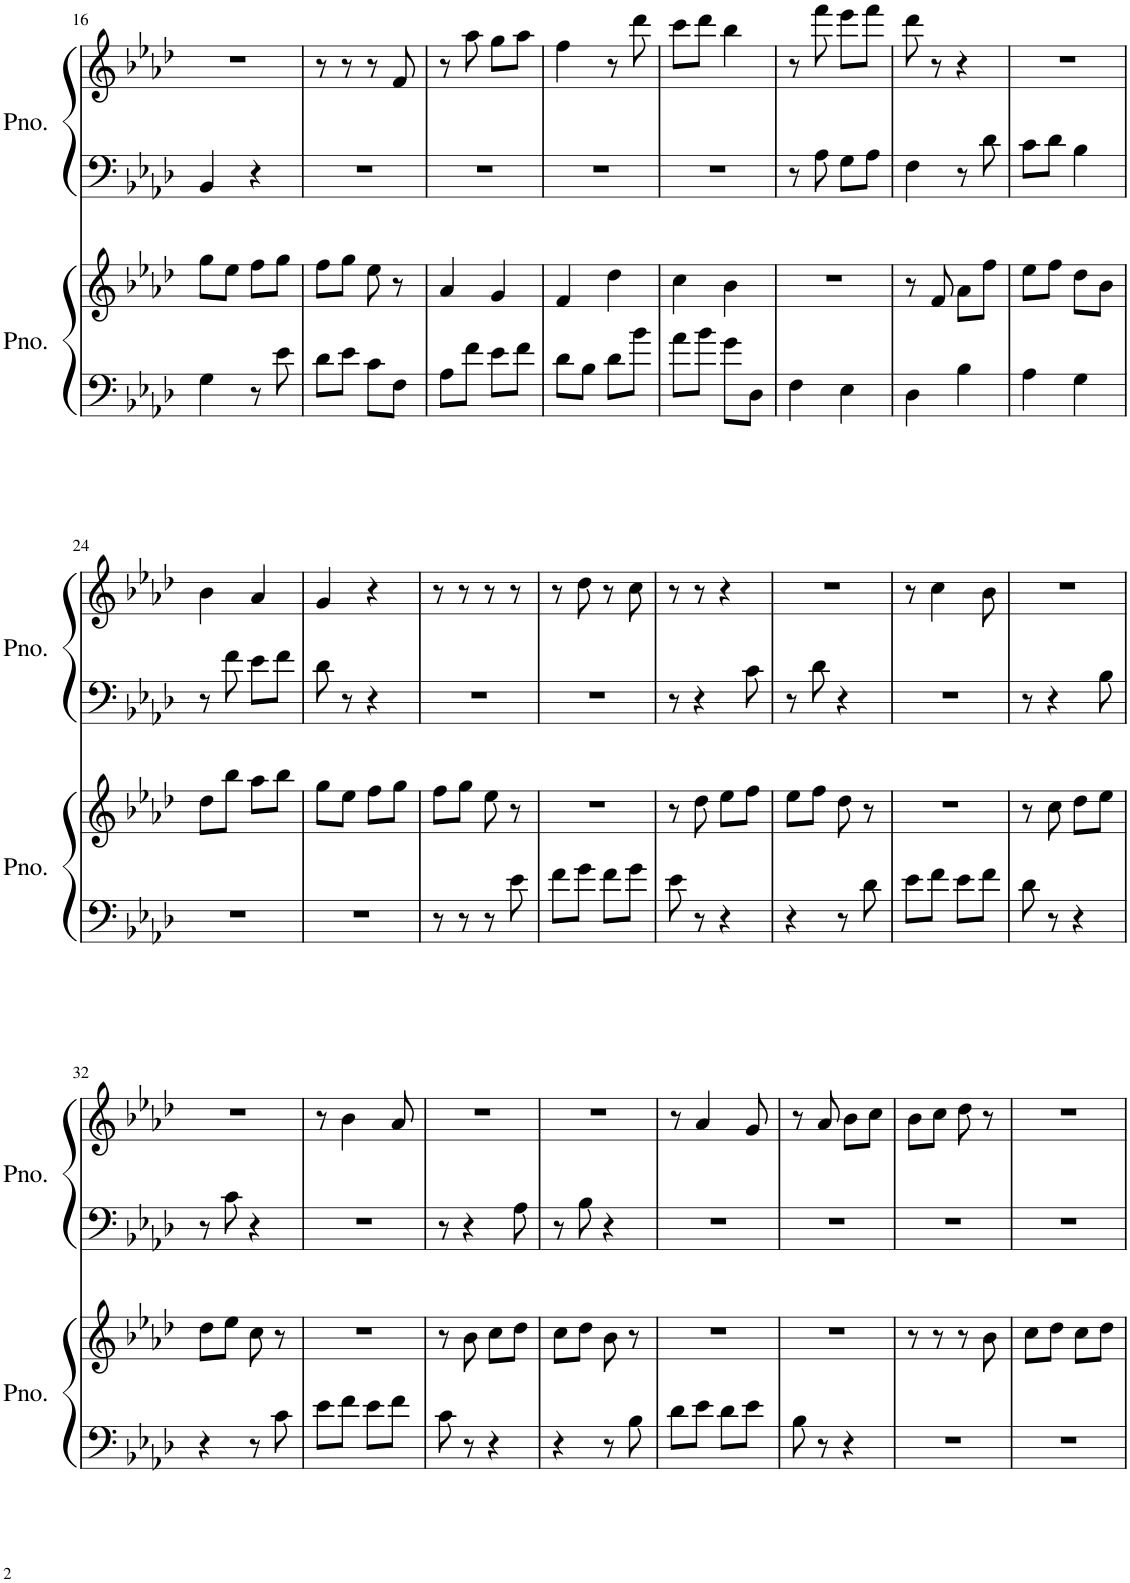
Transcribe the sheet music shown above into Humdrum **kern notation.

**kern	**kern	**kern	**kern
*part2	*part2	*part1	*part1
*staff4	*staff3	*staff2	*staff1
*I"Piano	*	*I"Piano	*
*I'Pno.	*	*I'Pno.	*
!!LO:PB:g=z
*clefF4	*clefG2	*clefF4	*clefG2
*k[b-e-a-d-]	*k[b-e-a-d-]	*k[b-e-a-d-]	*k[b-e-a-d-]
*M2/4	*M2/4	*M2/4	*M2/4
=16	=16	=16	=16
4G\	8gg\L	4BB-/	2r
.	8ee-\J	.	.
8r	8ff\L	4r	.
8e-\	8gg\J	.	.
=17	=17	=17	=17
8d-\L	8ff\L	2r	8r
8e-\J	8gg\J	.	8r
8c\L	8ee-\	.	8r
8F\J	8r	.	8f/
=18	=18	=18	=18
8A-\L	4a-/	2r	8r
8f\J	.	.	8aa-\
8e-\L	4g/	.	8gg\L
8f\J	.	.	8aa-\J
=19	=19	=19	=19
8d-\L	4f/	2r	4ff\
8B-\J	.	.	.
8d-\L	4dd-\	.	8r
8b-\J	.	.	8ddd-\
=20	=20	=20	=20
8a-\L	4cc\	2r	8ccc\L
8b-\J	.	.	8ddd-\J
8g\L	4b-\	.	4bb-\
8D-\J	.	.	.
=21	=21	=21	=21
4F\	2r	8r	8r
.	.	8A-\	8fff\
4E-\	.	8G\L	8eee-\L
.	.	8A-\J	8fff\J
=22	=22	=22	=22
4D-\	8r	4F\	8ddd-\
.	8f/	.	8r
4B-\	8a-\L	8r	4r
.	8ff\J	8d-\	.
=23	=23	=23	=23
4A-\	8ee-\L	8c\L	2r
.	8ff\J	8d-\J	.
4G\	8dd-\L	4B-\	.
.	8b-\J	.	.
!!LO:LB:g=z
=24	=24	=24	=24
2r	8dd-\L	8r	4b-\
.	8bb-\J	8f\	.
.	8aa-\L	8e-\L	4a-/
.	8bb-\J	8f\J	.
=25	=25	=25	=25
2r	8gg\L	8d-\	4g/
.	8ee-\J	8r	.
.	8ff\L	4r	4r
.	8gg\J	.	.
=26	=26	=26	=26
8r	8ff\L	2r	8r
8r	8gg\J	.	8r
8r	8ee-\	.	8r
8e-\	8r	.	8r
=27	=27	=27	=27
8f\L	2r	2r	8r
8g\J	.	.	8dd-\
8f\L	.	.	8r
8g\J	.	.	8cc\
=28	=28	=28	=28
8e-\	8r	8r	8r
8r	8dd-\	4r	8r
4r	8ee-\L	.	4r
.	8ff\J	8c\	.
=29	=29	=29	=29
4r	8ee-\L	8r	2r
.	8ff\J	8d-\	.
8r	8dd-\	4r	.
8d-\	8r	.	.
=30	=30	=30	=30
8e-\L	2r	2r	8r
8f\J	.	.	4cc\
8e-\L	.	.	.
8f\J	.	.	8b-\
=31	=31	=31	=31
8d-\	8r	8r	2r
8r	8cc\	4r	.
4r	8dd-\L	.	.
.	8ee-\J	8B-\	.
!!LO:LB:g=z
=32	=32	=32	=32
4r	8dd-\L	8r	2r
.	8ee-\J	8c\	.
8r	8cc\	4r	.
8c\	8r	.	.
=33	=33	=33	=33
8e-\L	2r	2r	8r
8f\J	.	.	4b-\
8e-\L	.	.	.
8f\J	.	.	8a-/
=34	=34	=34	=34
8c\	8r	8r	2r
8r	8b-\	4r	.
4r	8cc\L	.	.
.	8dd-\J	8A-\	.
=35	=35	=35	=35
4r	8cc\L	8r	2r
.	8dd-\J	8B-\	.
8r	8b-\	4r	.
8B-\	8r	.	.
=36	=36	=36	=36
8d-\L	2r	2r	8r
8e-\J	.	.	4a-/
8d-\L	.	.	.
8e-\J	.	.	8g/
=37	=37	=37	=37
8B-\	2r	2r	8r
8r	.	.	8a-/
4r	.	.	8b-\L
.	.	.	8cc\J
=38	=38	=38	=38
2r	8r	2r	8b-\L
.	8r	.	8cc\J
.	8r	.	8dd-\
.	8b-\	.	8r
=39	=39	=39	=39
2r	8cc\L	2r	2r
.	8dd-\J	.	.
.	8cc\L	.	.
.	8dd-\J	.	.
=	=	=	=
*-	*-	*-	*-
